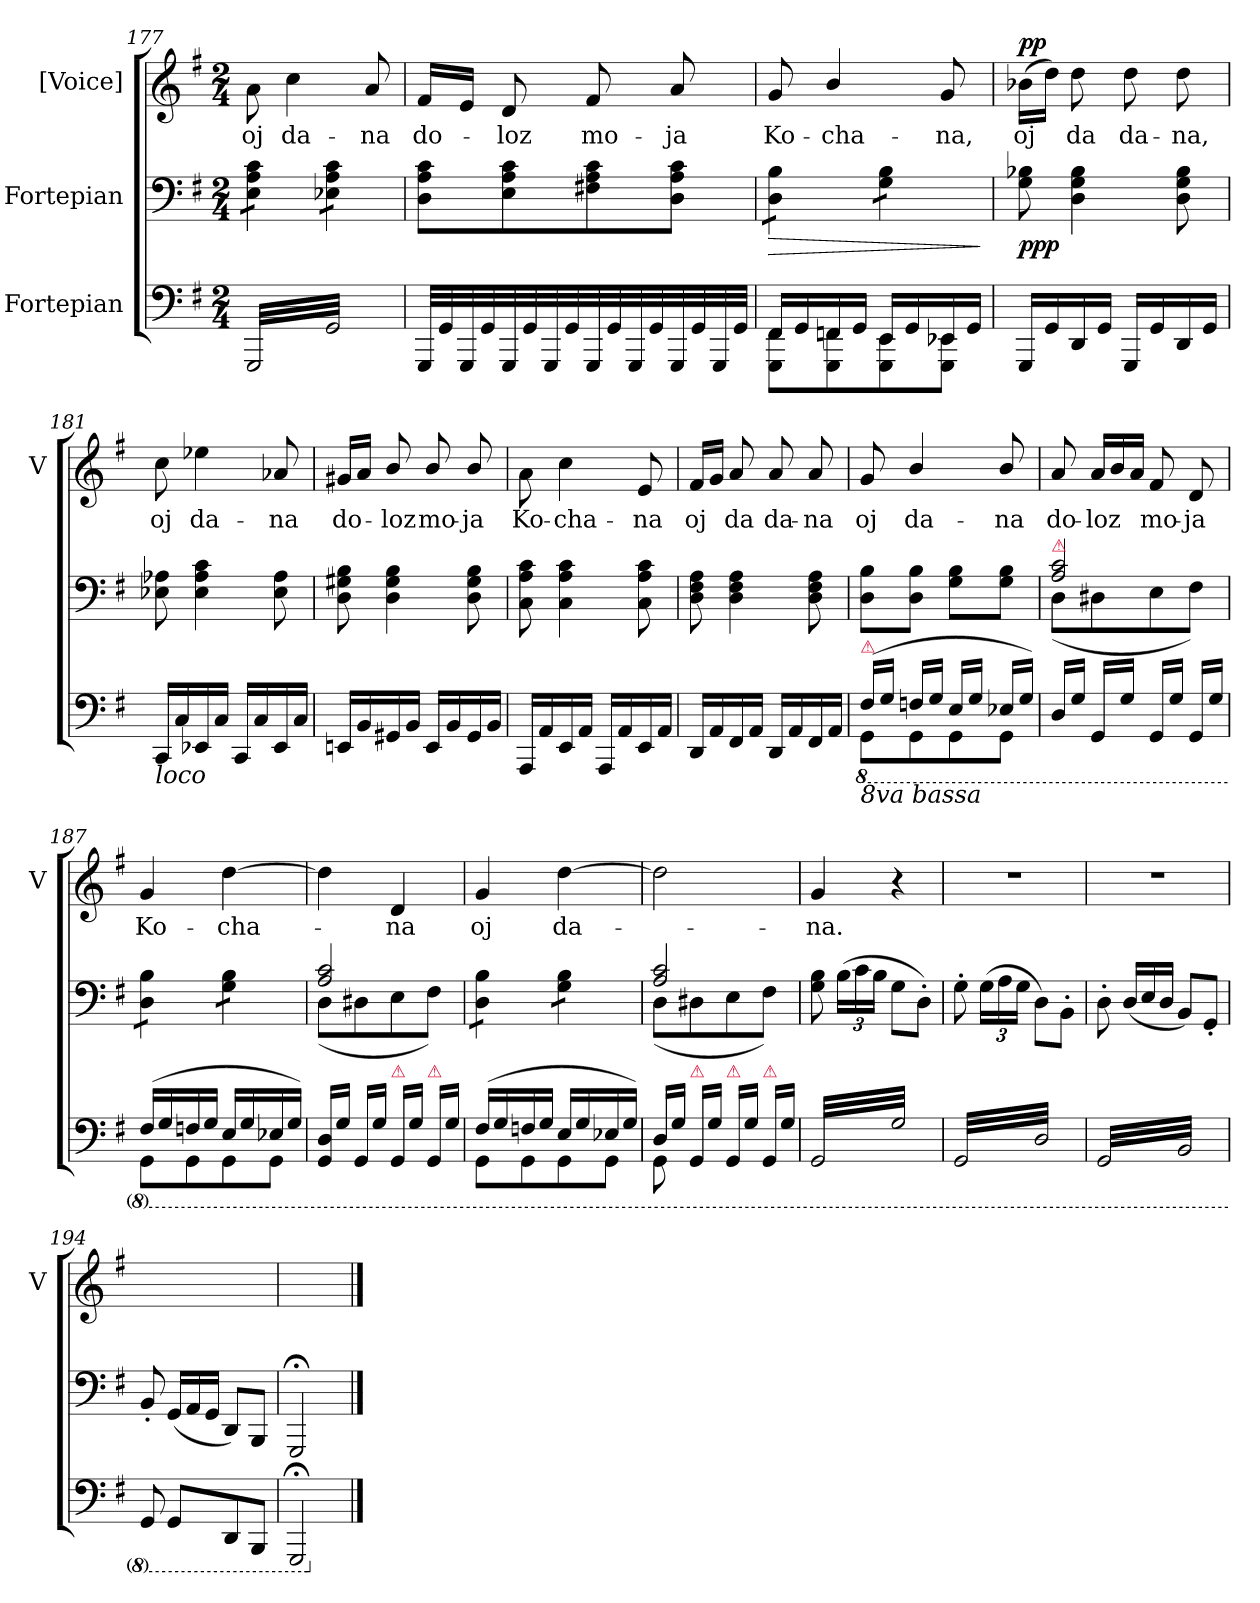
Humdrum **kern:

**kern	**kern	**dynam	**kern	**text	**dynam
*part3	*part2	*part2	*part1	*part1	*part1
*staff3	*staff2	*staff2	*staff1	*staff1	*staff1
*I"Fortepian	*I"Fortepian	*	*I"[Voice]	*	*
*	*	*	*I'V	*	*
*clefF4	*clefF4	*	*clefG2	*	*
*k[f#]	*k[f#]	*	*k[f#]	*	*
*M2/4	*M2/4	*	*M2/4	*	*
=177	=177	=177	=177	=177	=177
*tremolo	*	*	*	*	*
*	*tremolo	*	*	*	*
32GGG/LLL	8E\ 8A\ 8c\L	.	8a\	oj	.
32GG/	.	.	.	.	.
32GGG/	.	.	.	.	.
32GG/	.	.	.	.	.
32GGG/	8E\ 8A\ 8c\J	.	4cc\	da-	.
32GG/	.	.	.	.	.
32GGG/	.	.	.	.	.
32GG/	.	.	.	.	.
32GGG/	8E-X\ 8A\ 8c\L	.	.	.	.
32GG/	.	.	.	.	.
32GGG/	.	.	.	.	.
32GG/	.	.	.	.	.
32GGG/	8E-X\ 8A\ 8c\J	.	8a/	-na	.
*	*Xtremolo	*	*	*	*
32GG/	.	.	.	.	.
32GGG/	.	.	.	.	.
32GG/JJJ	.	.	.	.	.
*Xtremolo	*	*	*	*	*
=178	=178	=178	=178	=178	=178
32GGG/LLL	8D\ 8A\ 8c\L	.	16f#/LL	do-	.
32GG\	.	.	.	.	.
32GGG/	.	.	16e/JJ	.	.
32GG\	.	.	.	.	.
32GGG/	8E\ 8A\ 8c\	.	8d/	-loz	.
32GG\	.	.	.	.	.
32GGG/	.	.	.	.	.
32GG\	.	.	.	.	.
32GGG/	8F#X\ 8A\ 8c\	.	8f#/	mo-	.
32GG\	.	.	.	.	.
32GGG/	.	.	.	.	.
32GG\	.	.	.	.	.
32GGG/	8D\ 8A\ 8c\J	.	8a/	-ja	.
32GG\	.	.	.	.	.
32GGG/	.	.	.	.	.
32GG\JJJ	.	.	.	.	.
=179	=179	=179	=179	=179	=179
*^	*	*	*	*	*
!	!	!	!LO:HP:b	!	!	!
*	*	*tremolo	*	*	*	*
16FF#/LL	8GGG\ 8FF#\L	8D\ 8B\L	>	8g/	Ko-	.
16GG/	.	.	.	.	.	.
16FFn/	8GGG\ 8FF\	8D\ 8B\J	.	4b/	-cha-	.
16GG/JJ	.	.	.	.	.	.
16EE/LL	8GGG\ 8EE\	8G\ 8B\L	.	.	.	.
16GG/	.	.	.	.	.	.
16EE-X/	8GGG\ 8EE-X\J	8G\ 8B\J	.	8g/	-na,	.
*	*	*Xtremolo	*	*	*	*
16GG/JJ	.	.	.	.	.	.
*v	*v	*	*	*	*	*
.	.	]	.	.	.
=180	=180	=180	=180	=180	=180
!	!	!LO:DY:b	!	!	!LO:DY:a
16GGG/LL	8G\ 8B-X\	ppp.	(>16b-X\LL	oj	pp.
16GG/	.	.	16dd\JJ)	.	.
16DD/	4D\ 4G\ 4B-\	.	8dd\	da	.
16GG/JJ	.	.	.	.	.
16GGG/LL	.	.	8dd\	da-	.
16GG/	.	.	.	.	.
16DD/	8D\ 8G\ 8B-\	.	8dd\	-na,	.
16GG/JJ	.	.	.	.	.
=181	=181	=181	=181	=181	=181
!LO:TX:b:i:t=loco	!	!	!	!	!
16CC/LL	8E-X\ 8A-X\	.	8cc\	oj	.
16C/	.	.	.	.	.
16EE-X/	4E-\ 4A-\ 4c\	.	4ee-X\	da-	.
16C/JJ	.	.	.	.	.
16CC/LL	.	.	.	.	.
16C/	.	.	.	.	.
16EE-/	8E-\ 8A-\	.	8a-X/	-na	.
16C/JJ	.	.	.	.	.
=182	=182	=182	=182	=182	=182
16EEn/LL	8D\ 8G#X\ 8B\	.	16g#X/LL	do-	.
16BB/	.	.	16a/JJ	.	.
16GG#X/	4D\ 4G#\ 4B\	.	8b/	-loz	.
16BB/JJ	.	.	.	.	.
16EE/LL	.	.	8b/	mo-	.
16BB/	.	.	.	.	.
16GG#/	8D\ 8G#\ 8B\	.	8b/	-ja	.
16BB/JJ	.	.	.	.	.
=183	=183	=183	=183	=183	=183
16AAA/LL	8C\ 8A\ 8c\	.	8a\	Ko-	.
16AA/	.	.	.	.	.
16EE/	4C\ 4A\ 4c\	.	4cc\	-cha-	.
16AA/JJ	.	.	.	.	.
16AAA/LL	.	.	.	.	.
16AA/	.	.	.	.	.
16EE/	8C\ 8A\ 8c\	.	8e/	-na	.
16AA/JJ	.	.	.	.	.
=184	=184	=184	=184	=184	=184
16DD/LL	8D\ 8F#\ 8A\	.	16f#/LL	oj	.
16AA/	.	.	16g/JJ	.	.
16FF#/	4D\ 4F#\ 4A\	.	8a/	da	.
16AA/JJ	.	.	.	.	.
16DD/LL	.	.	8a/	da-	.
16AA/	.	.	.	.	.
16FF#/	8D\ 8F#\ 8A\	.	8a/	-na	.
16AA/JJ	.	.	.	.	.
=185	=185	=185	=185	=185	=185
*8ba	*	*	*	*	*
*^	*	*	*	*	*
!LO:TX:a:color=crimson:t=⚠	!	!	!	!	!	!
!LO:TX:b:i:t=8va bassa	!	!	!	!	!	!
(<16FF#/LL	8GGG\L	8D\ 8B\L	.	8g/	oj	.
16GG/JJ	.	.	.	.	.	.
16FFn/LL	8GGG\	8D\ 8B\J	.	4b/	da-	.
16GG/JJ	.	.	.	.	.	.
16EE/LL	8GGG\	8G\ 8B\L	.	.	.	.
16GG/JJ	.	.	.	.	.	.
16EE-X/LL	8GGG\J	8G\ 8B\J	.	8b/	-na	.
16GG/JJ)	.	.	.	.	.	.
*v	*v	*	*	*	*	*
=186	=186	=186	=186	=186	=186
*	*^	*	*	*	*
!	!LO:TX:a:color=crimson:t=⚠	!	!	!	!	!
16DD/LL	2A/ 2c/	(>8D\L	.	8a/	do-	.
16GG/JJ	.	.	.	.	.	.
*	*	*	*	*Xtuplet	*	*
16GGG/LL	.	8D#X\	.	24a/LL	-loz	.
.	.	.	.	24b/	.	.
16GG/JJ	.	.	.	.	.	.
.	.	.	.	24a/JJ	.	.
16GGG/LL	.	8E\	.	8f#/	mo-	.
16GG/JJ	.	.	.	.	.	.
16GGG/LL	.	8F#\J)	.	8d/	-ja	.
16GG/JJ	.	.	.	.	.	.
*	*v	*v	*	*	*	*
=187	=187	=187	=187	=187	=187
*^	*	*	*	*	*
*tremolo	*	*	*	*	*	*
*	*	*tremolo	*	*	*	*
(<16FF#/LL	8GGG\L	8D\ 8B\L	.	4g/	Ko-	.
16GG/	.	.	.	.	.	.
16FFn/	8GGG\	8D\ 8B\J	.	.	.	.
16GG/JJ	.	.	.	.	.	.
16EE/LL	8GGG\	8G\ 8B\L	.	[4dd\	-cha-	.
16GG/	.	.	.	.	.	.
16EE-X/	8GGG\J	8G\ 8B\J	.	.	.	.
*	*	*Xtremolo	*	*	*	*
*Xtremolo	*	*	*	*	*	*
16GG/JJ)	.	.	.	.	.	.
*v	*v	*	*	*	*	*
=188	=188	=188	=188	=188	=188
*	*^	*	*	*	*
16GGG/ 16DD/LL	2A/ 2c/	(8D\L	.	4dd\]	.	.
16GG/JJ	.	.	.	.	.	.
16GGG/LL	.	8D#X\	.	.	.	.
16GG/JJ	.	.	.	.	.	.
!LO:TX:a:color=crimson:t=⚠	!	!	!	!	!	!
16GGG/LL	.	8E\	.	4d/	-na	.
16GG\JJ	.	.	.	.	.	.
!LO:TX:a:color=crimson:t=⚠	!	!	!	!	!	!
16GGG/LL	.	8F#\J)	.	.	.	.
16GG\JJ	.	.	.	.	.	.
*	*v	*v	*	*	*	*
=189	=189	=189	=189	=189	=189
*^	*	*	*	*	*
*tremolo	*	*	*	*	*	*
*	*	*tremolo	*	*	*	*
(<16FF#/LL	8GGG\L	8D\ 8B\L	.	4g/	oj	.
16GG/	.	.	.	.	.	.
16FFn/	8GGG\	8D\ 8B\J	.	.	.	.
16GG/JJ	.	.	.	.	.	.
16EE/LL	8GGG\	8G\ 8B\L	.	[4dd\	da-	.
16GG/	.	.	.	.	.	.
16EE-X/	8GGG\J	8G\ 8B\J	.	.	.	.
*	*	*Xtremolo	*	*	*	*
*Xtremolo	*	*	*	*	*	*
16GG/JJ)	.	.	.	.	.	.
=190	=190	=190	=190	=190	=190	=190
*	*	*^	*	*	*	*
16DD/LL	8GGG\	2A/ 2c/	(>8D\L	.	2dd\]	.	.
16GG/JJ	.	.	.	.	.	.	.
!LO:TX:a:color=crimson:t=⚠	!	!	!	!	!	!	!
16GGG/LL	8rEEyy	.	8D#X\	.	.	.	.
16GG\JJ	.	.	.	.	.	.	.
!LO:TX:a:color=crimson:t=⚠	!	!	!	!	!	!	!
16GGG/LL	4rEEyy	.	8E\	.	.	.	.
16GG\JJ	.	.	.	.	.	.	.
!LO:TX:a:color=crimson:t=⚠	!	!	!	!	!	!	!
16GGG/LL	.	.	8F#\J)	.	.	.	.
16GG\JJ	.	.	.	.	.	.	.
*v	*v	*	*	*	*	*	*
*	*v	*v	*	*	*	*
=191	=191	=191	=191	=191	=191
*tremolo	*	*	*	*	*
32GGG/LLL	8G\ 8B\	.	4g/	-na.	.
32GG/	.	.	.	.	.
32GGG/	.	.	.	.	.
32GG/	.	.	.	.	.
32GGG/	(>24B\LL	.	.	.	.
32GG/	.	.	.	.	.
.	24c\	.	.	.	.
32GGG/	.	.	.	.	.
.	24B\JJ	.	.	.	.
32GG/	.	.	.	.	.
32GGG/	8G\L	.	4r	.	.
32GG/	.	.	.	.	.
32GGG/	.	.	.	.	.
32GG/	.	.	.	.	.
32GGG/	8D'\J)	.	.	.	.
32GG/	.	.	.	.	.
32GGG/	.	.	.	.	.
32GG/JJJ	.	.	.	.	.
=192	=192	=192	=192	=192	=192
32GGG/LLL	8G'\	.	2r	.	.
32DD/	.	.	.	.	.
32GGG/	.	.	.	.	.
32DD/	.	.	.	.	.
32GGG/	(24G\LL	.	.	.	.
32DD/	.	.	.	.	.
.	24A\	.	.	.	.
32GGG/	.	.	.	.	.
.	24G\JJ	.	.	.	.
32DD/	.	.	.	.	.
32GGG/	8D\L)	.	.	.	.
32DD/	.	.	.	.	.
32GGG/	.	.	.	.	.
32DD/	.	.	.	.	.
32GGG/	8BB'\J	.	.	.	.
32DD/	.	.	.	.	.
32GGG/	.	.	.	.	.
32DD/JJJ	.	.	.	.	.
=193	=193	=193	=193	=193	=193
32GGG/LLL	8D'\	.	2r	.	.
32BBB/	.	.	.	.	.
32GGG/	.	.	.	.	.
32BBB/	.	.	.	.	.
*	*Xtuplet	*	*	*	*
32GGG/	(<24D/LL	.	.	.	.
32BBB/	.	.	.	.	.
.	24E/	.	.	.	.
32GGG/	.	.	.	.	.
.	24D/JJ	.	.	.	.
32BBB/	.	.	.	.	.
32GGG/	8BB/L)	.	.	.	.
32BBB/	.	.	.	.	.
32GGG/	.	.	.	.	.
32BBB/	.	.	.	.	.
32GGG/	8GG'/J	.	.	.	.
32BBB/	.	.	.	.	.
32GGG/	.	.	.	.	.
32BBB/JJJ	.	.	.	.	.
*Xtremolo	*	*	*	*	*
=194	=194	=194	=194	=194	=194
8GGG/	8BB'/	.	2ryy	.	.
.	.	.	.	.	.
.	.	.	.	.	.
.	.	.	.	.	.
8GGG/L	(<24GG/LL	.	.	.	.
.	.	.	.	.	.
.	24AA/	.	.	.	.
.	.	.	.	.	.
.	24GG/JJ	.	.	.	.
.	.	.	.	.	.
8DDD/	8DD/L)	.	.	.	.
8BBBB/J	8BBB/J	.	.	.	.
=195	=195	=195	=195	=195	=195
2GGGG;</	2GGG;</	.	2ryy	.	.
*X8ba	*	*	*	*	*
==	==	==	==	==	==
*-	*-	*-	*-	*-	*-
